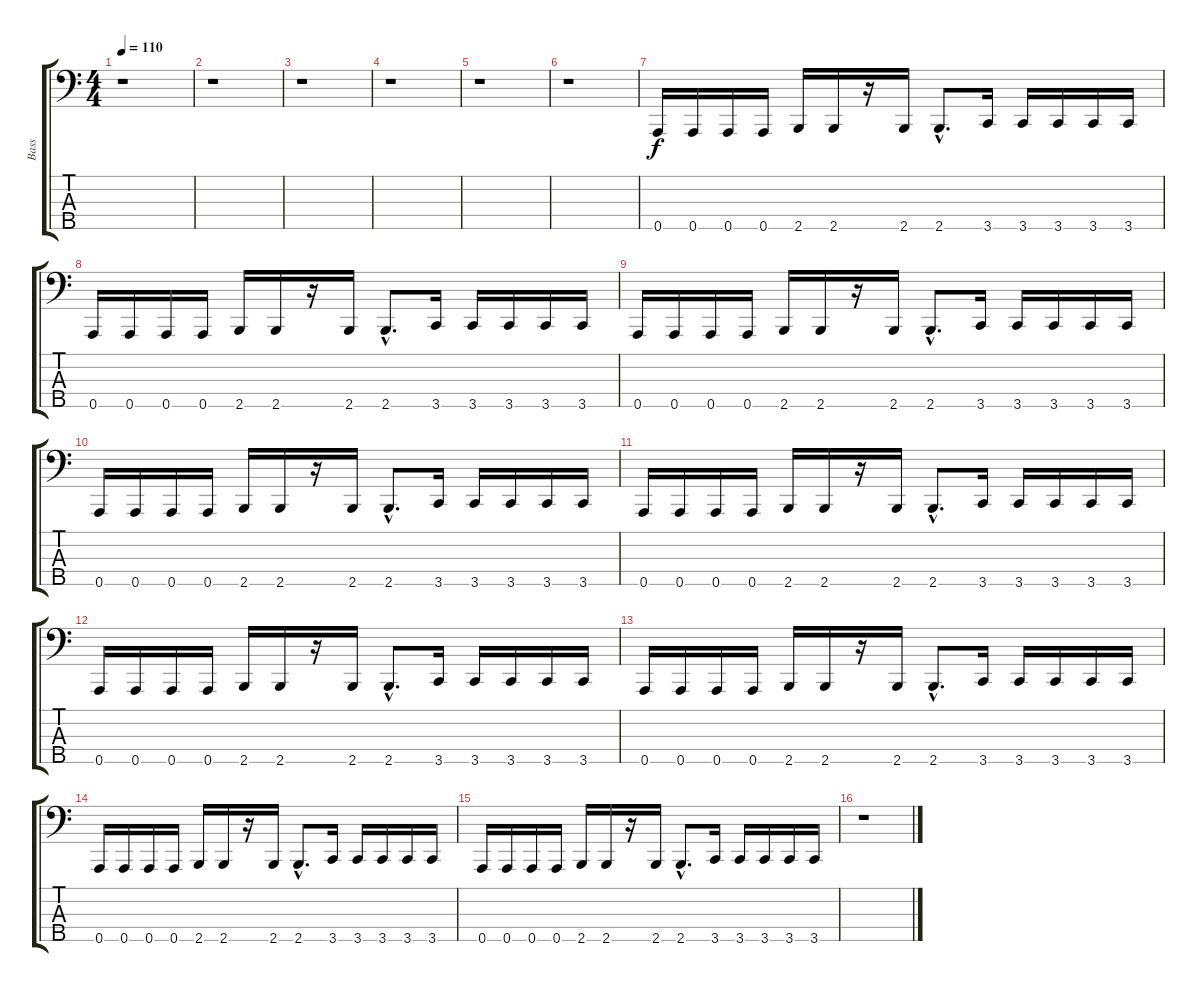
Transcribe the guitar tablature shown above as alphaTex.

\track ("Bass" "Bass") {instrument electricbasspick}
\staff {score tabs}
\tuning (G2 D2 A1 E1 A0) {hide}
\ts (4 4)
\tempo 110
\clef f4
\ks c
r.1{dy f instrument electricbasspick} |
r.1 |
r.1 |
r.1 |
r.1 |
r.1 |
0.5.16 0.5.16 0.5.16 0.5.16 2.5.16 2.5.16 r.16 2.5.16 2.5{hac}.8{d} 3.5.16 3.5.16 3.5.16 3.5.16 3.5.16 |
0.5.16 0.5.16 0.5.16 0.5.16 2.5.16 2.5.16 r.16 2.5.16 2.5{hac}.8{d} 3.5.16 3.5.16 3.5.16 3.5.16 3.5.16 |
0.5.16 0.5.16 0.5.16 0.5.16 2.5.16 2.5.16 r.16 2.5.16 2.5{hac}.8{d} 3.5.16 3.5.16 3.5.16 3.5.16 3.5.16 |
0.5.16 0.5.16 0.5.16 0.5.16 2.5.16 2.5.16 r.16 2.5.16 2.5{hac}.8{d} 3.5.16 3.5.16 3.5.16 3.5.16 3.5.16 |
0.5.16 0.5.16 0.5.16 0.5.16 2.5.16 2.5.16 r.16 2.5.16 2.5{hac}.8{d} 3.5.16 3.5.16 3.5.16 3.5.16 3.5.16 |
0.5.16 0.5.16 0.5.16 0.5.16 2.5.16 2.5.16 r.16 2.5.16 2.5{hac}.8{d} 3.5.16 3.5.16 3.5.16 3.5.16 3.5.16 |
0.5.16 0.5.16 0.5.16 0.5.16 2.5.16 2.5.16 r.16 2.5.16 2.5{hac}.8{d} 3.5.16 3.5.16 3.5.16 3.5.16 3.5.16 |
0.5.16 0.5.16 0.5.16 0.5.16 2.5.16 2.5.16 r.16 2.5.16 2.5{hac}.8{d} 3.5.16 3.5.16 3.5.16 3.5.16 3.5.16 |
0.5.16 0.5.16 0.5.16 0.5.16 2.5.16 2.5.16 r.16 2.5.16 2.5{hac}.8{d} 3.5.16 3.5.16 3.5.16 3.5.16 3.5.16 |
r.1
